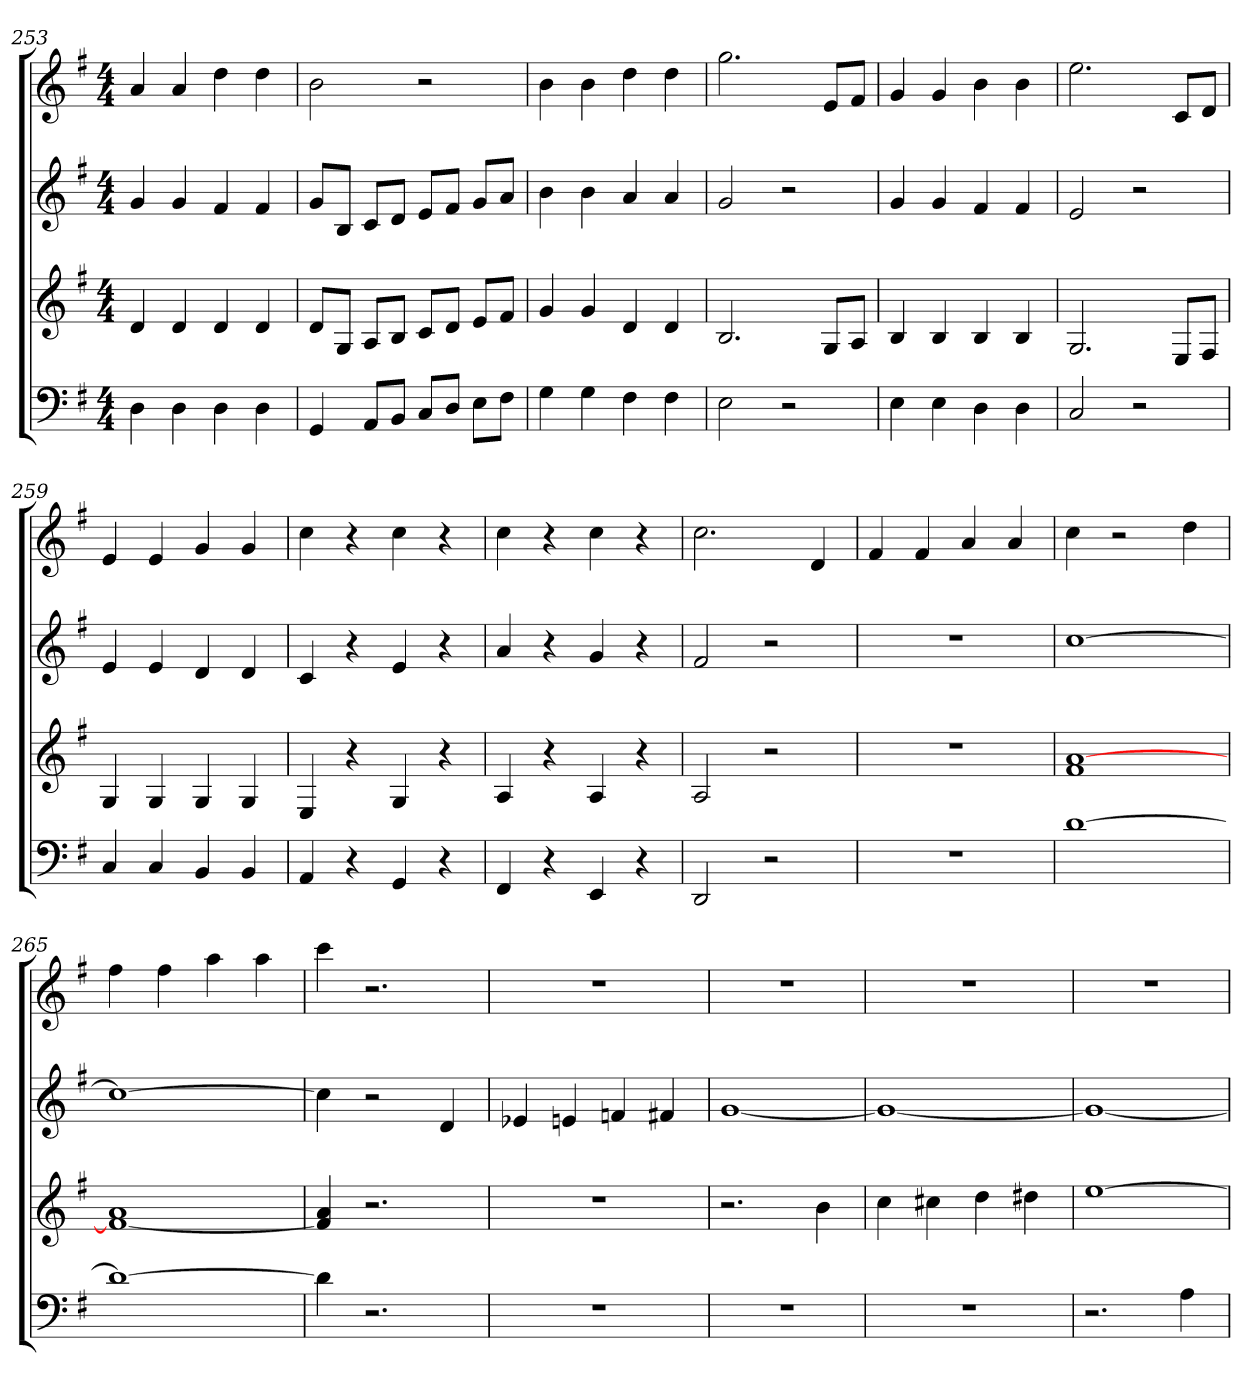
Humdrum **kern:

**kern	**kern	**kern	**kern
*part4	*part3	*part2	*part1
*staff4	*staff3	*staff2	*staff1
*k[f#]	*k[f#]	*k[f#]	*k[f#]
*G:	*G:	*G:	*G:
*M4/4	*M4/4	*M4/4	*M4/4
=253	=253	=253	=253
4D	4d	4g	4a
4D	4d	4g	4a
4D	4d	4f#	4dd
4D	4d	4f#	4dd
=254	=254	=254	=254
4GG	8dL	8gL	2b
.	8GJ	8BJ	.
8AAL	8AL	8cL	.
8BBJ	8BJ	8dJ	.
8CL	8cL	8eL	2r
8DJ	8dJ	8f#J	.
8EL	8eL	8gL	.
8F#J	8f#J	8aJ	.
=255	=255	=255	=255
4G	4g	4b	4b
4G	4g	4b	4b
4F#	4d	4a	4dd
4F#	4d	4a	4dd
=256	=256	=256	=256
2E	2.B	2g	2.gg
2r	.	2r	.
.	8GL	.	8eL
.	8AJ	.	8f#J
=257	=257	=257	=257
4E	4B	4g	4g
4E	4B	4g	4g
4D	4B	4f#	4b
4D	4B	4f#	4b
=258	=258	=258	=258
2C	2.G	2e	2.ee
2r	.	2r	.
.	8EL	.	8cL
.	8F#J	.	8dJ
=259	=259	=259	=259
4C	4G	4e	4e
4C	4G	4e	4e
4BB	4G	4d	4g
4BB	4G	4d	4g
=260	=260	=260	=260
4AA	4E	4c	4cc
4r	4r	4r	4r
4GG	4G	4e	4cc
4r	4r	4r	4r
=261	=261	=261	=261
4FF#	4A	4a	4cc
4r	4r	4r	4r
4EE	4A	4g	4cc
4r	4r	4r	4r
=262	=262	=262	=262
2DD	2A	2f#	2.cc
2r	2r	2r	.
.	.	.	4d
=263	=263	=263	=263
1r	1r	1r	4f#
.	.	.	4f#
.	.	.	4a
.	.	.	4a
=264	=264	=264	=264
[1d	1f# [1a	[1cc	4cc
.	.	.	2r
.	.	.	4dd
=265	=265	=265	=265
1d_	1f#_ 1a	1cc_	4ff#
.	.	.	4ff#
.	.	.	4aa
.	.	.	4aa
=266	=266	=266	=266
4d]	4f#] 4a	4cc]	4ccc
2.r	2.r	2r	2.r
.	.	4d	.
=267	=267	=267	=267
1r	1r	4e-X	1r
.	.	4en	.
.	.	4fn	.
.	.	4f#X	.
=268	=268	=268	=268
1r	2.r	[1g	1r
.	4b	.	.
=269	=269	=269	=269
1r	4cc	1g_	1r
.	4cc#X	.	.
.	4dd	.	.
.	4dd#X	.	.
=270	=270	=270	=270
2.r	[1ee	1g_	1r
4A	.	.	.
=	=	=	=
*-	*-	*-	*-
